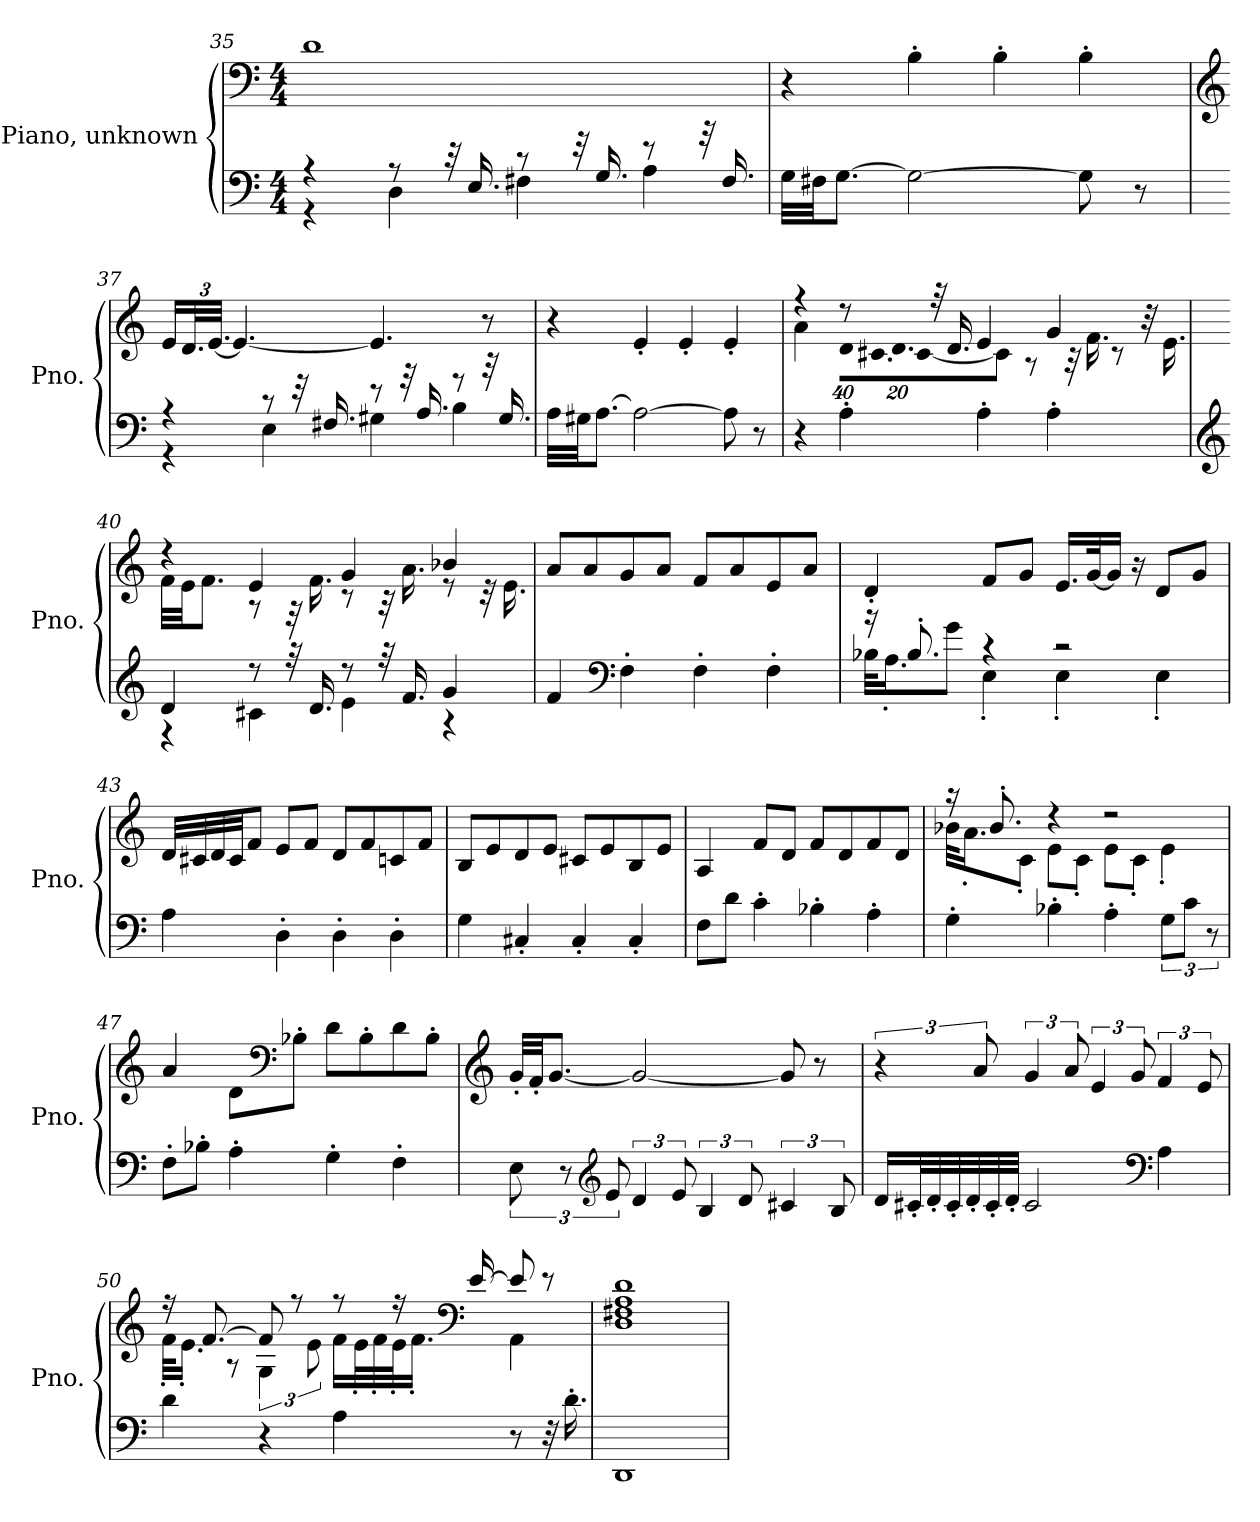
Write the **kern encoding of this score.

**kern	**kern
*part1	*part1
*staff2	*staff1
*I"Piano, unknown	*
*I'Pno.	*
*clefF4	*clefF4
*k[]	*k[]
*M4/4	*M4/4
=35	=35
*^	*
4r	4r	1d
8r	4D\	.
32r	.	.
16.E/	.	.
8r	4F#X\	.
32r	.	.
16.G/	.	.
8r	4A\	.
32r	.	.
16.F#/	.	.
*v	*v	*
!!LO:LB:g=z
=36	=36
32G\LLL	4r
32F#X\JJ	.
[8.G\J	.
2G\_	4B'\
.	4B'\
8G\]	4B'\
8r	.
=37	=37
*	*clefG2
*^	*
4r	4r	16e/LL
*	*	*Xbrackettup
.	.	48.d/L
.	.	[48.e/JJJ
.	.	4.e/_
8r	4E\	.
32r	.	.
16.F#X/	.	.
8r	4G#X\	4.e/]
32r	.	.
16.A/	.	.
8r	4B\	.
32r	.	8r
16.G#/	.	.
*v	*v	*
=38	=38
32A\LLL	4r
32G#X\JJ	.
[8.A\J	.
2A\_	4e'/
.	4e'/
8A\]	4e'/
8r	.
!!LO:LB:g=z
=39	=39
*	*^
4r	4r	4a\
!	!	!LO:N:vis=32
4A'\	8r	640%23d\LLL
!	!	!LO:N:vis=64.
.	.	640%17c#X\L
!	!	!LO:N:vis=64.
.	.	640%17d\J
!	!	!LO:N:vis=32
.	.	[640%23c#\JJ
.	32r	8c#\J]
.	16.d/	.
4A'\	4e/	8r
.	.	32r
.	.	16.f\
4A'\	4g/	8r
.	.	32r
.	.	16.e\
=40	=40	=40
*clefG2	*	*
*^	*	*
4d/	4r	4r	32f\LLL
.	.	.	32e\JJ
.	.	.	8.f\J
8r	4c#X\	4e/	8r
32r	.	.	32r
16.d/	.	.	16.f\
8r	4e\	4g/	8r
32r	.	.	32r
16.f/	.	.	16.a\
4g/	4r	4b-X/	8r
.	.	.	32r
.	.	.	16.e\
*v	*v	*	*
*	*v	*v
=41	=41
4f/	8a/L
.	8a/
*clefF4	*
4F'\	8g/
.	8a/J
4F'\	8f/L
.	8a/
4F'\	8e/
.	8a/J
!!LO:LB:g=z
=42	=42
*^	*
16r	32B-X\KLL	4d'/
.	16.A'\J	.
8.B-'/	.	.
.	8g\J	.
4r	4E'\	8f/L
.	.	8g/J
2r	4E'\	16.e/LL
.	.	[32g/K
.	.	16g/JJ]
.	.	16r
.	4E'\	8d/L
.	.	8g/J
*v	*v	*
=43	=43
4A\	32d/LLL
.	32c#X/
.	32d/
.	32c#/JJ
.	8f/J
4D'\	8e/L
.	8f/J
4D'\	8d/L
.	8f/
4D'\	8cn/
.	8f/J
=44	=44
4G\	8B/L
.	8e/
4C#X'/	8d/
.	8e/J
4C#'/	8c#X/L
.	8e/
4C#'/	8B/
.	8e/J
=45	=45
8F\L	4A/
8d\J	.
4c'\	8f/L
.	8d/J
4B-X'\	8f/L
.	8d/
4A'\	8f/
.	8d/J
!!LO:LB:g=z
=46	=46
*	*^
4G'\	16r	32b-X\KLL
.	.	16.a'\J
.	8.b-'/	.
.	.	8c'\J
4B-X'\	4r	8e\L
.	.	8c'\J
4A'\	2r	8e\L
.	.	8c'\J
12G\L	.	4e'\
12c\J	.	.
12r	.	.
*	*v	*v
=47	=47
8F'\L	4a/
8B-X'\J	.
4A'\	8d\L
*	*clefF4
.	8B-X'\J
4G'\	8d\L
.	8B-'\
4F'\	8d\
.	8B-'\J
=48	=48
*	*clefG2
12E\	32g'/LLL
.	32f'/JJ
.	[8.g/J
12r	.
*clefG2	*
12e/	.
6d/	2g/_
12e/	.
6B/	.
12d/	.
6c#X/	8g/]
.	8r
12B/	.
!!LO:PB:g=z
=49	=49
*	*brackettup
16d/LL	6r
32c#X'/L	.
32d'/	.
32c#'/	.
32d'/	.
.	12a/
32c#'/	.
32d'/JJJ	.
2c#/	6g/
.	12a/
.	6e/
.	12g/
*clefF4	*
4A\	6f/
.	12e/
=50	=50
*	*^
4d\	16r	32f'\KLL
.	.	16.e'\JJ
.	[8.f/	.
.	.	8r
4r	8f/]	6G\
.	8r	.
.	.	12e\
4A\	8r	16f\LL
.	.	32e'\L
.	.	32f'\
.	16r	32e'\J
.	.	16.f'\JJ
*	*clefF4	*
.	[16e/	.
8r	8e/]	4AA\
32r	8r	.
16.d'\	.	.
*	*v	*v
=51	=51
1DD	1D 1F#X 1A 1d
=	=
*-	*-
